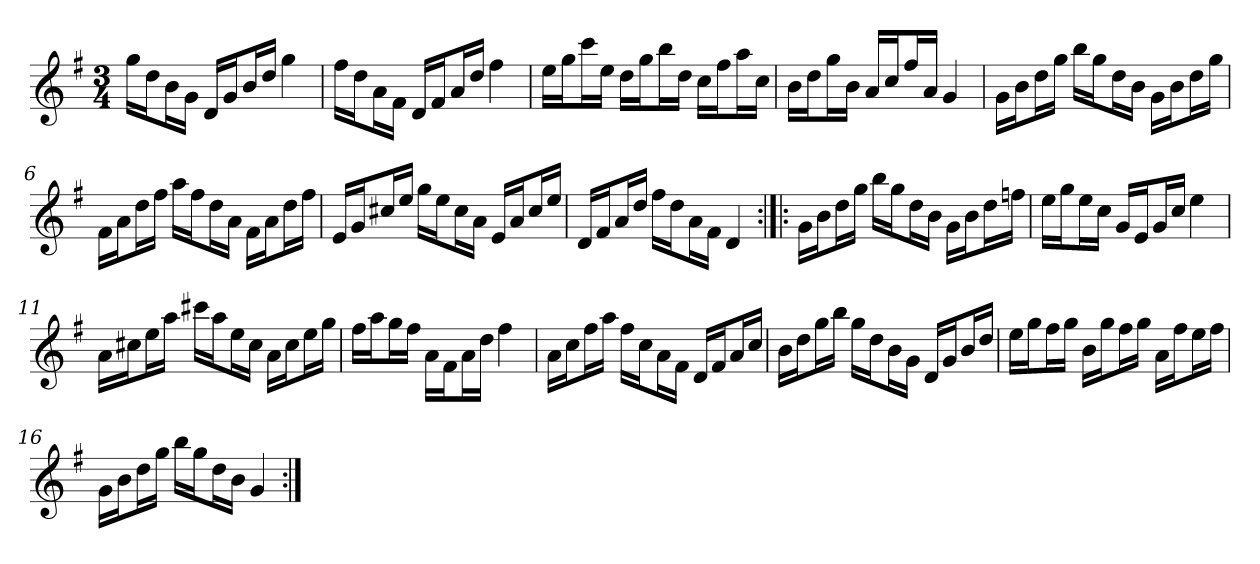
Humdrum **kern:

**kern
*part1
*staff1
*clefG2
*k[f#]
*G:
*M3/4
*MM104
=1
16gg\LL
16dd\J
16b\L
16g\JJ
16d/LL
16g/J
16b/L
16dd/JJ
4gg
=2
16ff#\LL
16dd\J
16a\L
16f#\JJ
16d/LL
16f#/J
16a/L
16dd/JJ
4ff#
=3
16ee\LL
16gg\J
16ccc\L
16ee\JJ
16dd\LL
16gg\J
16bb\L
16dd\JJ
16cc\LL
16ff#\J
16aa\L
16cc\JJ
=4
16b\LL
16dd\J
16gg\L
16b\JJ
16a/LL
16cc/J
16ff#/L
16a/JJ
4g
=5
16g\LL
16b\J
16dd\L
16gg\JJ
16bb\LL
16gg\J
16dd\L
16b\JJ
16g\LL
16b\J
16dd\L
16gg\JJ
=6
16f#\LL
16a\J
16dd\L
16ff#\JJ
16aa\LL
16ff#\J
16dd\L
16a\JJ
16f#\LL
16a\J
16dd\L
16ff#\JJ
=7
16e/LL
16g/J
16cc#X/L
16ee/JJ
16gg\LL
16ee\J
16cc#\L
16a\JJ
16e/LL
16a/J
16cc#/L
16ee/JJ
=8
16d/LL
16f#/J
16a/L
16dd/JJ
16ff#\LL
16dd\J
16a\L
16f#\JJ
4d
=9:|!|:
16g\LL
16b\J
16dd\L
16gg\JJ
16bb\LL
16gg\J
16dd\L
16b\JJ
16g\LL
16b\J
16dd\L
16ffn\JJ
=10
16ee\LL
16gg\J
16ee\L
16cc\JJ
16g/LL
16e/J
16g/L
16cc/JJ
4ee
=11
16a\LL
16cc#X\J
16ee\L
16aa\JJ
16ccc#X\LL
16aa\J
16ee\L
16cc#\JJ
16a\LL
16cc#\J
16ee\L
16gg\JJ
=12
16ff#\LL
16aa\J
16gg\L
16ff#\JJ
16a\LL
16f#\J
16a\L
16dd\JJ
4ff#
=13
16a\LL
16cc\J
16ff#\L
16aa\JJ
16ff#\LL
16cc\J
16a\L
16f#\JJ
16d/LL
16f#/J
16a/L
16cc/JJ
=14
16b\LL
16dd\J
16gg\L
16bb\JJ
16gg\LL
16dd\J
16b\L
16g\JJ
16d/LL
16g/J
16b/L
16dd/JJ
=15
16ee\LL
16gg\J
16ff#\L
16gg\JJ
16b\LL
16gg\J
16ff#\L
16gg\JJ
16a\LL
16ff#\J
16ee\L
16ff#\JJ
=16
16g\LL
16b\J
16dd\L
16gg\JJ
16bb\LL
16gg\J
16dd\L
16b\JJ
4g
=:|!
*-
